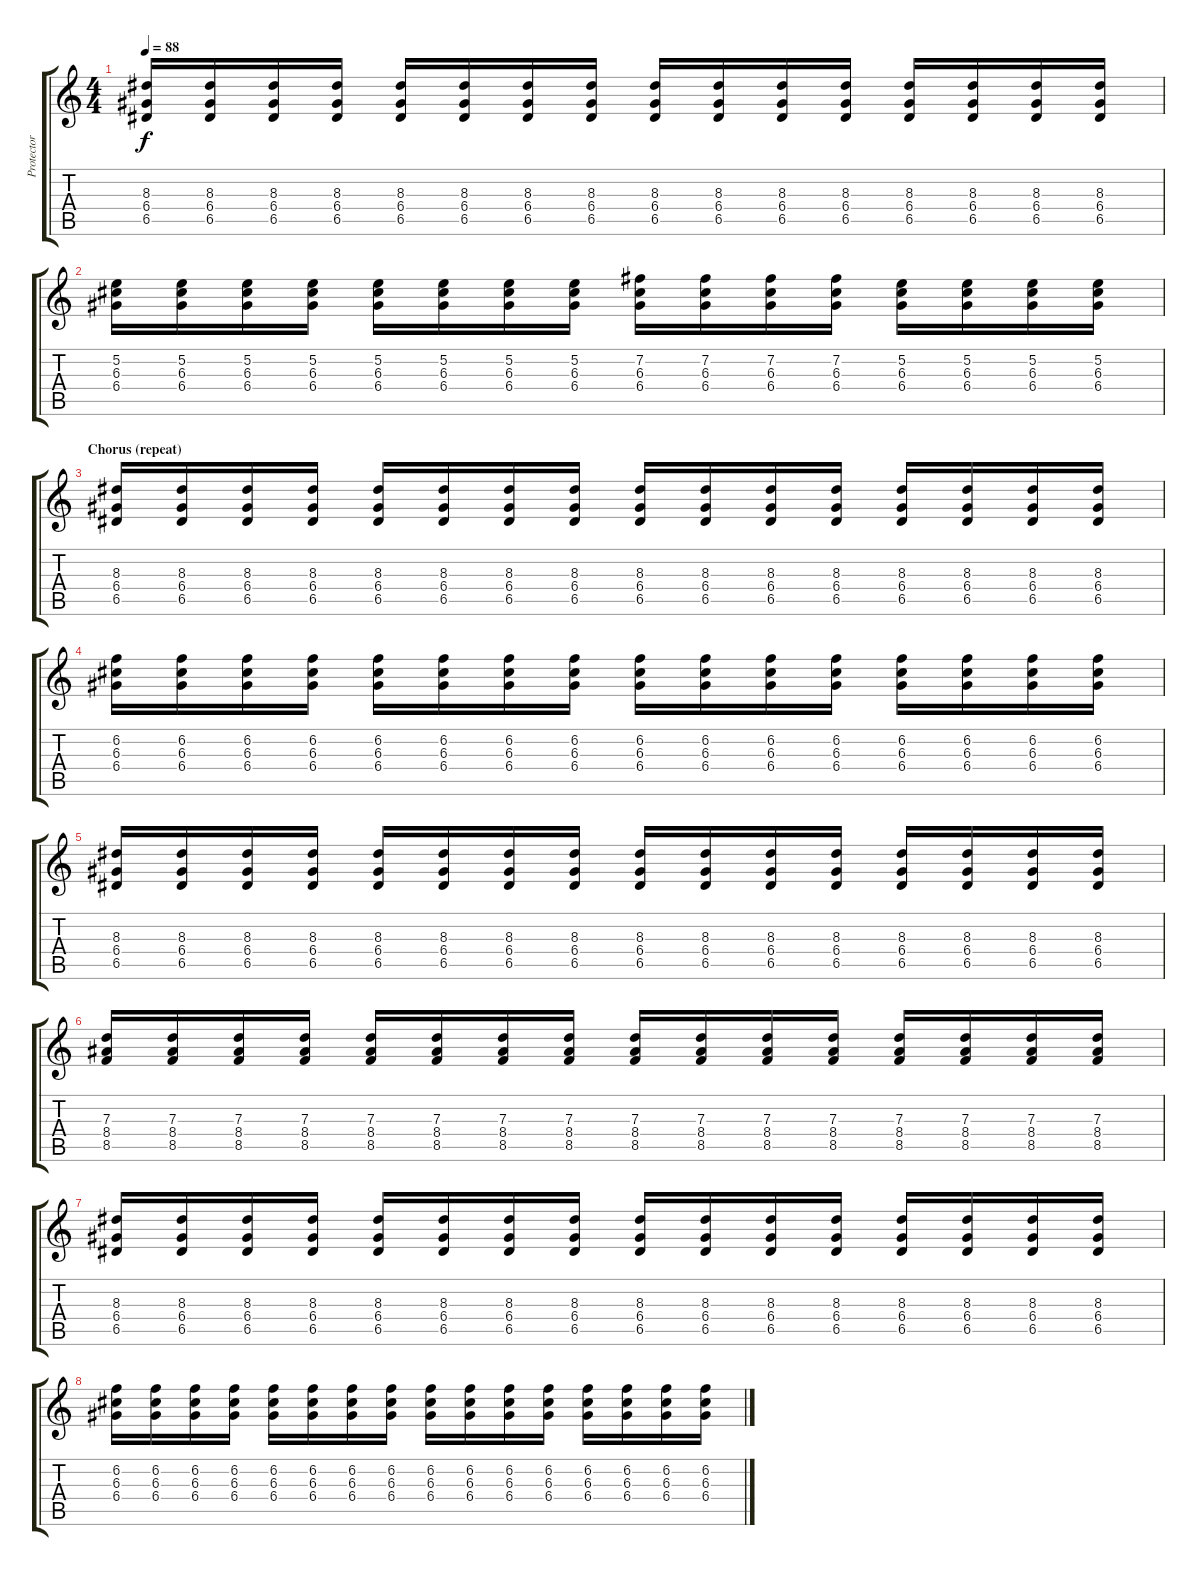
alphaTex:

\track ("Protector (Rhythm Guitar)" "Protector ") {instrument distortionguitar}
\staff {score tabs}
\tuning (E4 B3 G3 D3 A2 E2) {hide}
\ts (4 4)
\tempo 88
\clef g2
\ks c
(8.3 6.4 6.5).16{dy f} (8.3 6.4 6.5).16 (8.3 6.4 6.5).16 (8.3 6.4 6.5).16 (8.3 6.4 6.5).16 (8.3 6.4 6.5).16 (8.3 6.4 6.5).16 (8.3 6.4 6.5).16 (8.3 6.4 6.5).16 (8.3 6.4 6.5).16 (8.3 6.4 6.5).16 (8.3 6.4 6.5).16 (8.3 6.4 6.5).16 (8.3 6.4 6.5).16 (8.3 6.4 6.5).16 (8.3 6.4 6.5).16 |
(5.2 6.3 6.4).16 (5.2 6.3 6.4).16 (5.2 6.3 6.4).16 (5.2 6.3 6.4).16 (5.2 6.3 6.4).16 (5.2 6.3 6.4).16 (5.2 6.3 6.4).16 (5.2 6.3 6.4).16 (7.2 6.3 6.4).16 (7.2 6.3 6.4).16 (7.2 6.3 6.4).16 (7.2 6.3 6.4).16 (5.2 6.3 6.4).16 (5.2 6.3 6.4).16 (5.2 6.3 6.4).16 (5.2 6.3 6.4).16 |
\section ("" "Chorus (repeat)")
(8.3 6.4 6.5).16 (8.3 6.4 6.5).16 (8.3 6.4 6.5).16 (8.3 6.4 6.5).16 (8.3 6.4 6.5).16 (8.3 6.4 6.5).16 (8.3 6.4 6.5).16 (8.3 6.4 6.5).16 (8.3 6.4 6.5).16 (8.3 6.4 6.5).16 (8.3 6.4 6.5).16 (8.3 6.4 6.5).16 (8.3 6.4 6.5).16 (8.3 6.4 6.5).16 (8.3 6.4 6.5).16 (8.3 6.4 6.5).16 |
(6.2 6.3 6.4).16 (6.2 6.3 6.4).16 (6.2 6.3 6.4).16 (6.2 6.3 6.4).16 (6.2 6.3 6.4).16 (6.2 6.3 6.4).16 (6.2 6.3 6.4).16 (6.2 6.3 6.4).16 (6.2 6.3 6.4).16 (6.2 6.3 6.4).16 (6.2 6.3 6.4).16 (6.2 6.3 6.4).16 (6.2 6.3 6.4).16 (6.2 6.3 6.4).16 (6.2 6.3 6.4).16 (6.2 6.3 6.4).16 |
(8.3 6.4 6.5).16 (8.3 6.4 6.5).16 (8.3 6.4 6.5).16 (8.3 6.4 6.5).16 (8.3 6.4 6.5).16 (8.3 6.4 6.5).16 (8.3 6.4 6.5).16 (8.3 6.4 6.5).16 (8.3 6.4 6.5).16 (8.3 6.4 6.5).16 (8.3 6.4 6.5).16 (8.3 6.4 6.5).16 (8.3 6.4 6.5).16 (8.3 6.4 6.5).16 (8.3 6.4 6.5).16 (8.3 6.4 6.5).16 |
(7.3 8.4 8.5).16 (7.3 8.4 8.5).16 (7.3 8.4 8.5).16 (7.3 8.4 8.5).16 (7.3 8.4 8.5).16 (7.3 8.4 8.5).16 (7.3 8.4 8.5).16 (7.3 8.4 8.5).16 (7.3 8.4 8.5).16 (7.3 8.4 8.5).16 (7.3 8.4 8.5).16 (7.3 8.4 8.5).16 (7.3 8.4 8.5).16 (7.3 8.4 8.5).16 (7.3 8.4 8.5).16 (7.3 8.4 8.5).16 |
(8.3 6.4 6.5).16 (8.3 6.4 6.5).16 (8.3 6.4 6.5).16 (8.3 6.4 6.5).16 (8.3 6.4 6.5).16 (8.3 6.4 6.5).16 (8.3 6.4 6.5).16 (8.3 6.4 6.5).16 (8.3 6.4 6.5).16 (8.3 6.4 6.5).16 (8.3 6.4 6.5).16 (8.3 6.4 6.5).16 (8.3 6.4 6.5).16 (8.3 6.4 6.5).16 (8.3 6.4 6.5).16 (8.3 6.4 6.5).16 |
(6.2 6.3 6.4).16 (6.2 6.3 6.4).16 (6.2 6.3 6.4).16 (6.2 6.3 6.4).16 (6.2 6.3 6.4).16 (6.2 6.3 6.4).16 (6.2 6.3 6.4).16 (6.2 6.3 6.4).16 (6.2 6.3 6.4).16 (6.2 6.3 6.4).16 (6.2 6.3 6.4).16 (6.2 6.3 6.4).16 (6.2 6.3 6.4).16 (6.2 6.3 6.4).16 (6.2 6.3 6.4).16 (6.2 6.3 6.4).16
